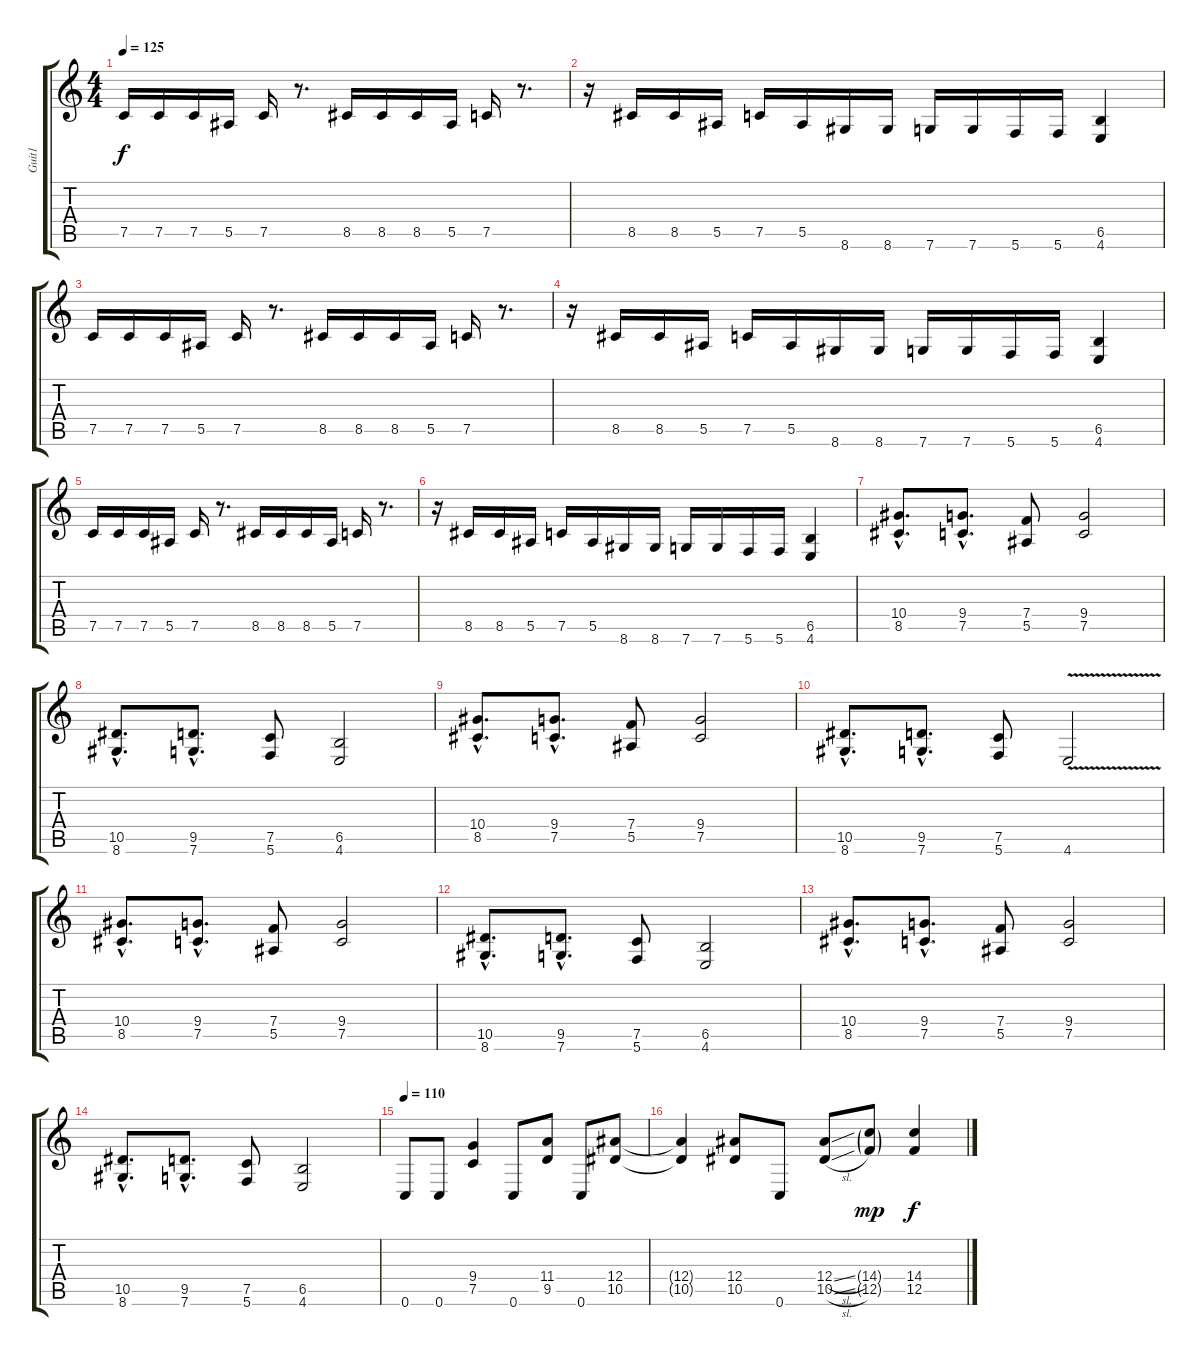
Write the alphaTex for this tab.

\track ("Guit1" "Guit1") {instrument distortionguitar}
\staff {score tabs}
\tuning (C4 G3 Eb3 Bb2 F2 C2) {hide}
\ts (4 4)
\tempo 125
\clef g2
\ks c
7.5.16{dy f} 7.5.16 7.5.16 5.5.16 7.5.16 r.8{d} 8.5.16 8.5.16 8.5.16 5.5.16 7.5.16 r.8{d} |
r.16 8.5.16 8.5.16 5.5.16 7.5.16 5.5.16 8.6.16 8.6.16 7.6.16 7.6.16 5.6.16 5.6.16 (6.5 4.6).4 |
7.5.16 7.5.16 7.5.16 5.5.16 7.5.16 r.8{d} 8.5.16 8.5.16 8.5.16 5.5.16 7.5.16 r.8{d} |
r.16 8.5.16 8.5.16 5.5.16 7.5.16 5.5.16 8.6.16 8.6.16 7.6.16 7.6.16 5.6.16 5.6.16 (6.5 4.6).4 |
7.5.16 7.5.16 7.5.16 5.5.16 7.5.16 r.8{d} 8.5.16 8.5.16 8.5.16 5.5.16 7.5.16 r.8{d} |
r.16 8.5.16 8.5.16 5.5.16 7.5.16 5.5.16 8.6.16 8.6.16 7.6.16 7.6.16 5.6.16 5.6.16 (6.5 4.6).4 |
(10.4{hac} 8.5{hac}).8{d} (9.4{hac} 7.5{hac}).8{d} (7.4 5.5).8 (9.4 7.5).2 |
(10.5{hac} 8.6{hac}).8{d} (9.5{hac} 7.6{hac}).8{d} (7.5 5.6).8 (6.5 4.6).2 |
(10.4{hac} 8.5{hac}).8{d} (9.4{hac} 7.5{hac}).8{d} (7.4 5.5).8 (9.4 7.5).2 |
(10.5{hac} 8.6{hac}).8{d} (9.5{hac} 7.6{hac}).8{d} (7.5 5.6).8 4.6{v}.2 |
(10.4{hac} 8.5{hac}).8{d} (9.4{hac} 7.5{hac}).8{d} (7.4 5.5).8 (9.4 7.5).2 |
(10.5{hac} 8.6{hac}).8{d} (9.5{hac} 7.6{hac}).8{d} (7.5 5.6).8 (6.5 4.6).2 |
(10.4{hac} 8.5{hac}).8{d} (9.4{hac} 7.5{hac}).8{d} (7.4 5.5).8 (9.4 7.5).2 |
(10.5{hac} 8.6{hac}).8{d} (9.5{hac} 7.6{hac}).8{d} (7.5 5.6).8 (6.5 4.6).2 |
\tempo 110
0.6.8 0.6.8 (9.4 7.5).4 0.6.8 (11.4 9.5).8 0.6.8 (12.4 10.5).8 |
(12.4{t} 10.5{t}).4 (12.4 10.5).8 0.6.8 (12.4{sl} 10.5{sl}).8 (14.4{g} 12.5{g}).8{dy mp} (14.4 12.5).4{dy f}
